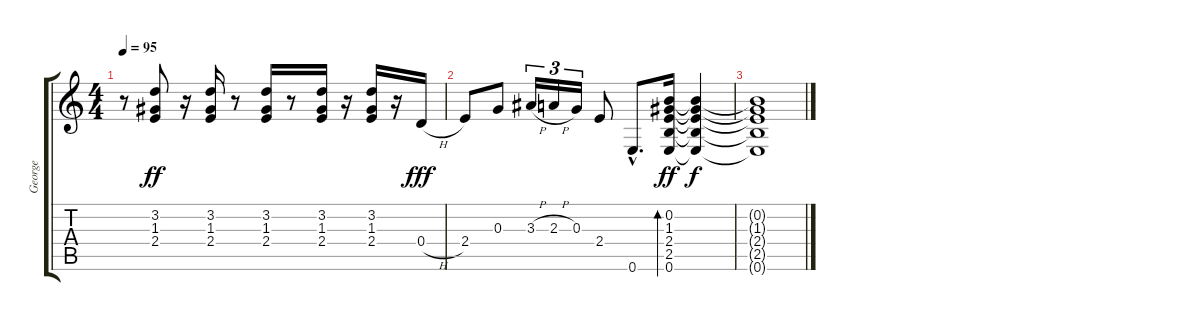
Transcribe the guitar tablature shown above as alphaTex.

\track ("George" "George") {instrument electricguitarmuted}
\staff {score tabs}
\tuning (E4 B3 G3 D3 A2 E2) {hide}
\ts (4 4)
\tempo 95
\clef g2
\ks c
r.8{dy fff} (3.2 1.3 2.4).8{dy ff} r.16 (3.2 1.3 2.4).16 r.8 (3.2 1.3 2.4).16 r.8 (3.2 1.3 2.4).16 r.16 (3.2 1.3 2.4).16 r.16 0.4{h}.16{dy fff} |
2.4.8 0.3.8 3.3{h}.16{tu (3 2)} 2.3{h}.16{tu (3 2)} 0.3.16{tu (3 2)} 2.4.8 0.6{hac}.8{d} (0.2 1.3 2.4 2.5 0.6).16{bd 120 dy ff} (0.2{t} 1.3{t} 2.4{t} 2.5{t} 0.6{t}).4{dy f} |
(0.2{t} 1.3{t} 2.4{t} 2.5{t} 0.6{t}).1
